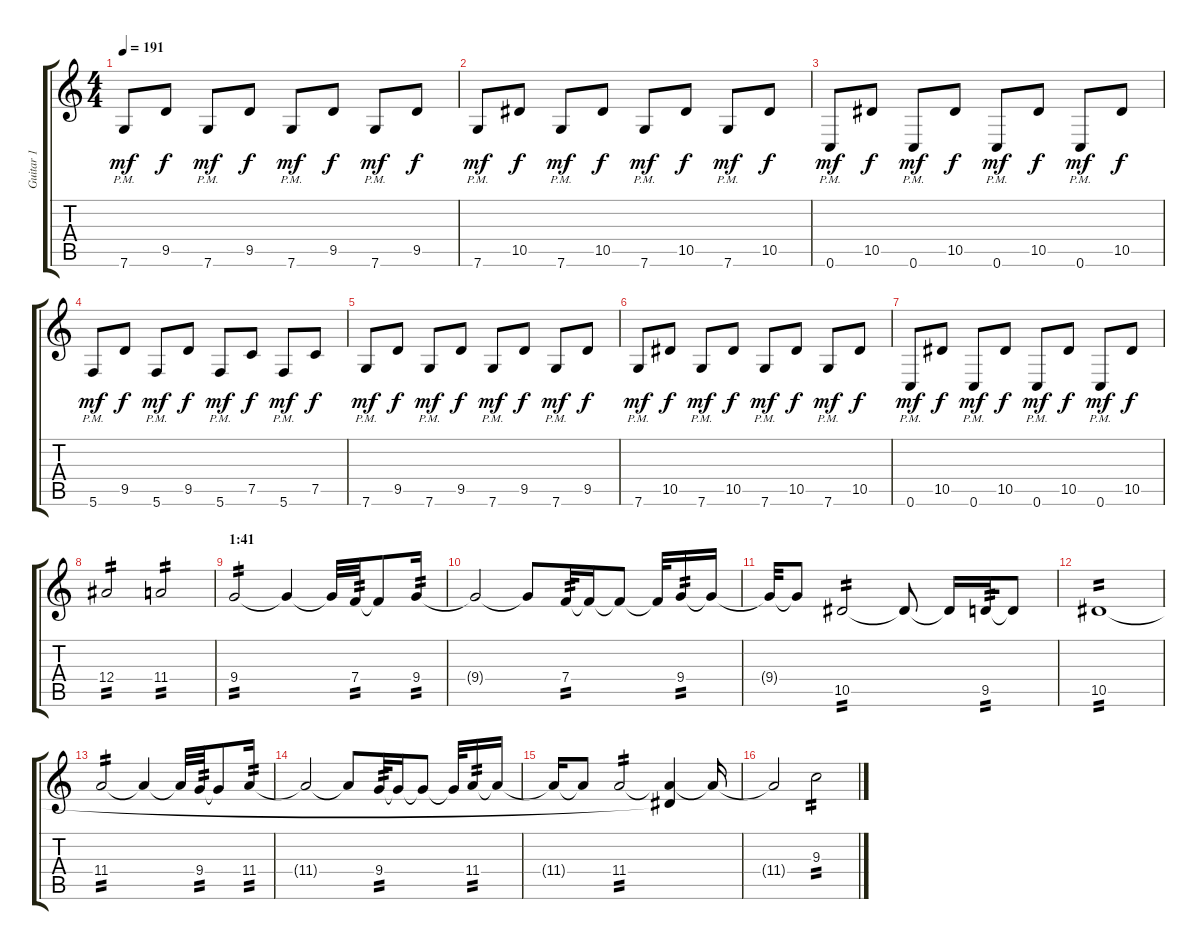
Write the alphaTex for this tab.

\track ("Guitar 1" "Guitar 1") {instrument distortionguitar}
\staff {score tabs}
\tuning (C4 G3 Eb3 Bb2 F2 C2) {hide}
\ts (4 4)
\tempo 191
\clef g2
\ks c
7.6{pm}.8{dy mf} 9.5.8{dy f} 7.6{pm}.8{dy mf} 9.5.8{dy f} 7.6{pm}.8{dy mf} 9.5.8{dy f} 7.6{pm}.8{dy mf} 9.5.8{dy f} |
7.6{pm}.8{dy mf} 10.5.8{dy f} 7.6{pm}.8{dy mf} 10.5.8{dy f} 7.6{pm}.8{dy mf} 10.5.8{dy f} 7.6{pm}.8{dy mf} 10.5.8{dy f} |
0.6{pm}.8{dy mf} 10.5.8{dy f} 0.6{pm}.8{dy mf} 10.5.8{dy f} 0.6{pm}.8{dy mf} 10.5.8{dy f} 0.6{pm}.8{dy mf} 10.5.8{dy f} |
5.6{pm}.8{dy mf} 9.5.8{dy f} 5.6{pm}.8{dy mf} 9.5.8{dy f} 5.6{pm}.8{dy mf} 7.5.8{dy f} 5.6{pm}.8{dy mf} 7.5.8{dy f} |
7.6{pm}.8{dy mf} 9.5.8{dy f} 7.6{pm}.8{dy mf} 9.5.8{dy f} 7.6{pm}.8{dy mf} 9.5.8{dy f} 7.6{pm}.8{dy mf} 9.5.8{dy f} |
7.6{pm}.8{dy mf} 10.5.8{dy f} 7.6{pm}.8{dy mf} 10.5.8{dy f} 7.6{pm}.8{dy mf} 10.5.8{dy f} 7.6{pm}.8{dy mf} 10.5.8{dy f} |
0.6{pm}.8{dy mf} 10.5.8{dy f} 0.6{pm}.8{dy mf} 10.5.8{dy f} 0.6{pm}.8{dy mf} 10.5.8{dy f} 0.6{pm}.8{dy mf} 10.5.8{dy f} |
12.4.2{tp 2} 11.4.2{tp 2} |
\section ("" "1:41")
9.4.2{tp 2} 9.4{t}.4 9.4{t}.32 7.4.32{tp 2} 7.4{t}.8 9.4.16{tp 2} |
9.4{t}.2 9.4{t}.8 7.4.32{tp 2} 7.4{t}.16 7.4{t}.8 7.4{t}.32 9.4.16{tp 2} 9.4{t}.16 |
9.4{t}.32 9.4{t}.8 10.5.2{tp 2} 10.5{t}.8 10.5{t}.16 9.5.32{tp 2} 9.5{t}.8 |
10.5.1{tp 2} |
11.4.2{tp 2} 11.4{t}.4 11.4{t}.32 9.4.32{tp 2} 9.4{t}.8 11.4.16{tp 2} |
11.4{t}.2 11.4{t}.8 9.4.32{tp 2} 9.4{t}.16 9.4{t}.8 9.4{t}.32 11.4.16{tp 2} 11.4{t}.16 |
11.4{t}.16 11.4{t}.8 11.4.2{tp 2} (11.4{t} 10.5{t}).4 11.4{t}.16 |
11.4{t}.2 9.3.2{tp 2}
